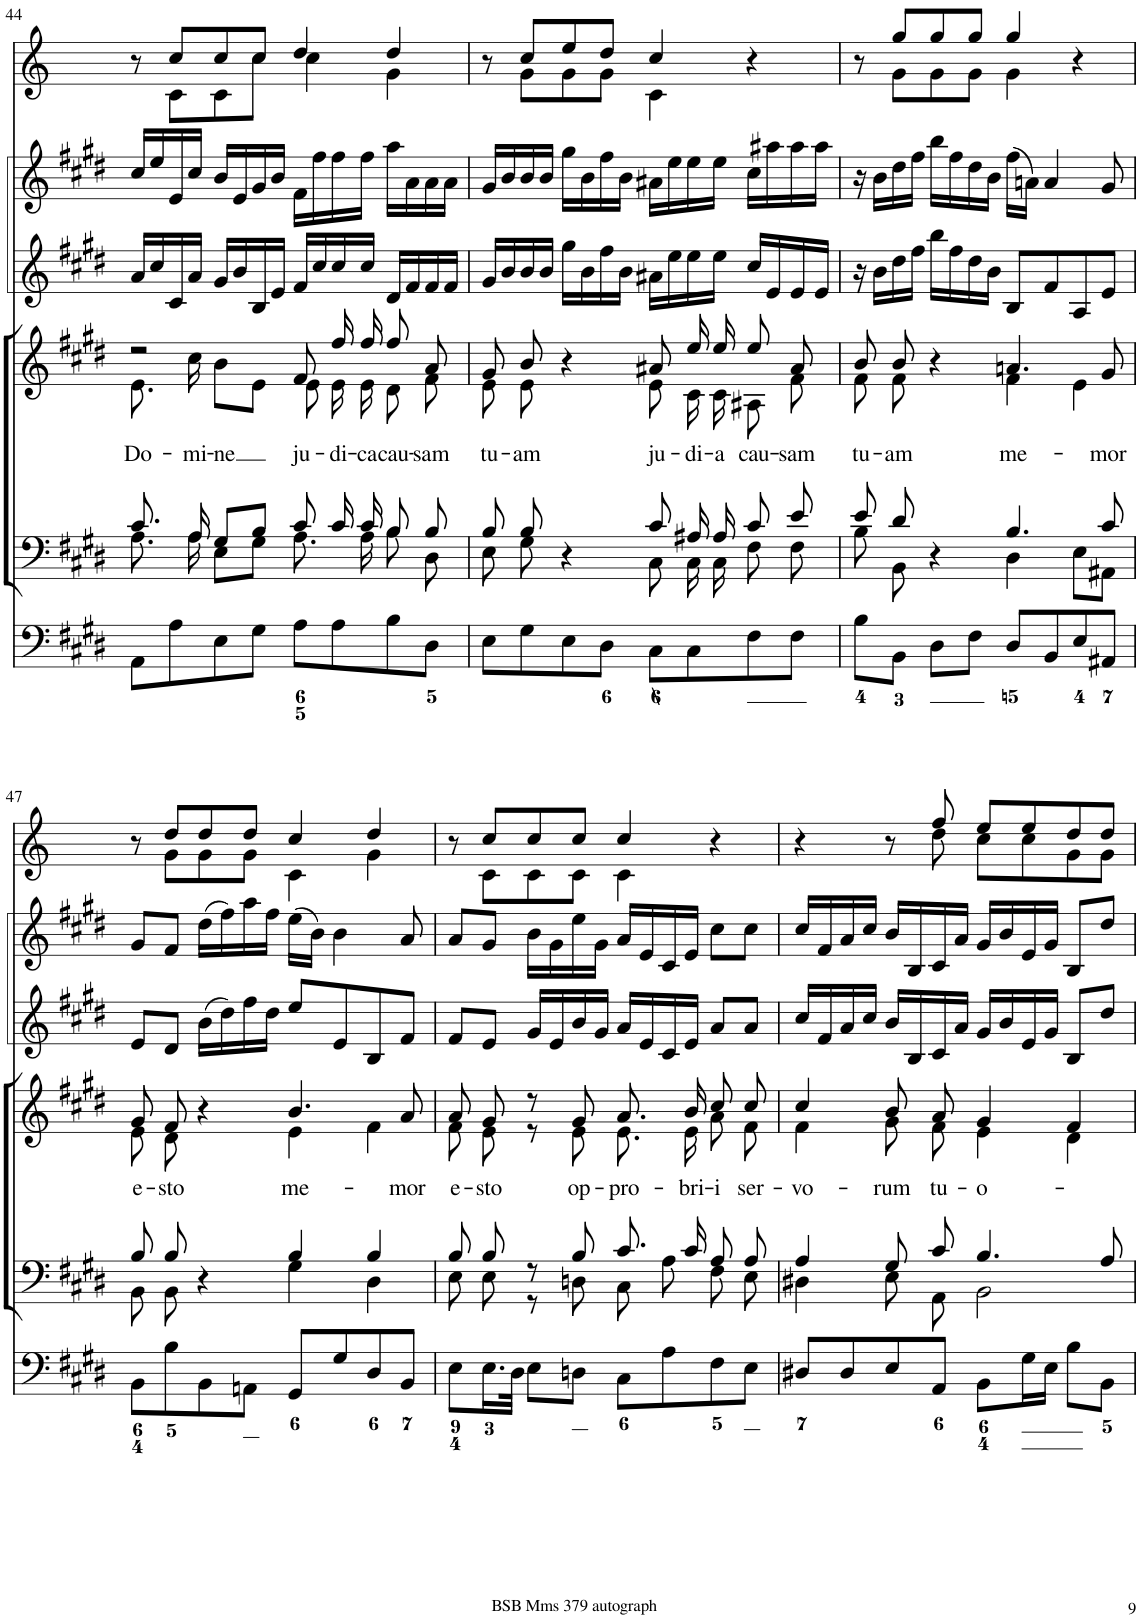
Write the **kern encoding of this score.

**kern	**kern	**kern	**text	**kern	**kern	**kern
*part6	*part5	*part4	*part4	*part3	*part2	*part1
*staff6	*staff5	*staff4	*staff4	*staff3	*staff2	*staff1
*I"Organ	*I"Voice	*I"Voice	*	*I"Violin	*I"Violini	*I"Corni in E
*	*	*	*	*I'Vln	*I'Vln	*
!!LO:PB:g=z
*clefF4	*clefF4	*clefG2	*	*clefG2	*clefG2	*clefG2
*	*	*	*	*	*	*Trd5c8
*k[f#c#g#d#]	*k[f#c#g#d#]	*k[f#c#g#d#]	*	*k[f#c#g#d#]	*k[f#c#g#d#]	*k[]
*M4/4	*M4/4	*M4/4	*	*M4/4	*M4/4	*M4/4
*met(c)	*met(c)	*met(c)	*	*met(c)	*met(c)	*met(c)
=44	=44	=44	=44	=44	=44	=44
*	*^	*^	*	*	*	*
!	!	!	!	!	!LO:LY:b	!	!	!
*	*	*	*	*	*	*	*	*^
8AA\L	8.c#/	8.A\	2r	8.e\	Do-	16a/LL	16cc#/LL	8r	8ryy
.	.	.	.	.	.	16cc#/	16ee/	.	.
8A\	.	.	.	.	.	16c#/	16e/	8cc/L	8c\L
!	!	!	!	!	!LO:LY:b	!	!	!	!
.	16A/	16A\	.	16cc#\	-mi-	16a/JJ	16cc#/JJ	.	.
!	!	!	!	!	!LO:LY:b	!	!	!	!
8E\	8G#/L	8E\L	.	8b\L	-ne	16g#/LL	16b/LL	8cc/	8c\
.	.	.	.	.	.	16b/	16e/	.	.
8G#\J	8B/J	8G#\J	.	8e\J	.	16B/	16g#/	8cc/J	8cc\J
.	.	.	.	.	.	16e/JJ	16b/JJ	.	.
!	!	!	!	!	!LO:LY:b	!	!	!	!
8A\L	8c#/	8.A\	8f#/	8e\	ju-	16f#/LL	16f#\LL	4dd/	4cc\
.	.	.	.	.	.	16cc#/	16ff#\	.	.
!	!	!	!	!	!LO:LY:b	!	!	!	!
8A\	16c#/	.	16ff#/	16e\	-di-	16cc#/	16ff#\	.	.
!	!	!	!	!	!LO:LY:b	!	!	!	!
.	16c#/	16A\	16ff#/	16e\	-ca	16cc#/JJ	16ff#\JJ	.	.
!	!	!	!	!	!LO:LY:b	!	!	!	!
8B\	8B/	8B\	8ff#/	8d#\	cau-	16d#/LL	16aa\LL	4dd/	4g\
.	.	.	.	.	.	16f#/	16a\	.	.
!	!	!	!	!	!LO:LY:b	!	!	!	!
8D#\J	8B/	8D#\	8a/	8f#\	-sam	16f#/	16a\	.	.
.	.	.	.	.	.	16f#/JJ	16a\JJ	.	.
=45	=45	=45	=45	=45	=45	=45	=45	=45	=45
!	!	!	!	!	!LO:LY:b	!	!	!	!
8E\L	8B/	8E\	8g#/	8e\	tu-	16g#/LL	16g#/LL	8r	8ryy
.	.	.	.	.	.	16b/	16b/	.	.
!	!	!	!	!	!LO:LY:b	!	!	!	!
8G#\	8B/	8G#\	8b/	8e\	-am	16b/	16b/	8cc/L	8g\L
.	.	.	.	.	.	16b/JJ	16b/JJ	.	.
8E\	4r	4ryy	4r	4ryy	.	16gg#\LL	16gg#\LL	8ee/	8g\
.	.	.	.	.	.	16b\	16b\	.	.
8D#\J	.	.	.	.	.	16ff#\	16ff#\	8dd/J	8g\J
.	.	.	.	.	.	16b\JJ	16b\JJ	.	.
!	!	!	!	!	!LO:LY:b	!	!	!	!
8C#\L	8c#/	8C#\	8a#X/	8e\	ju-	16a#X\LL	16a#X\LL	4cc/	4c\
.	.	.	.	.	.	16ee\	16ee\	.	.
!	!	!	!	!	!LO:LY:b	!	!	!	!
8C#\	16A#X/	16C#\	16ee/	16c#\	-di-	16ee\	16ee\	.	.
!	!	!	!	!	!LO:LY:b	!	!	!	!
.	16A#/	16C#\	16ee/	16c#\	-a	16ee\JJ	16ee\JJ	.	.
!	!	!	!	!	!LO:LY:b	!	!	!	!
8F#\	8c#/	8F#\	8ee/	8A#X\	cau-	16cc#/LL	16cc#\LL	4r	4ryy
.	.	.	.	.	.	16e/	16aa#X\	.	.
!	!	!	!	!	!LO:LY:b	!	!	!	!
8F#\J	8e/	8F#\	8a#/	8f#\	-sam	16e/	16aa#\	.	.
.	.	.	.	.	.	16e/JJ	16aa#\JJ	.	.
=46	=46	=46	=46	=46	=46	=46	=46	=46	=46
!	!	!	!	!	!LO:LY:b	!	!	!	!
8B\L	8e/	8B\	8b/	8f#\	tu-	16r	16r	8r	8ryy
.	.	.	.	.	.	16b\LL	16b\LL	.	.
!	!	!	!	!	!LO:LY:b	!	!	!	!
8BB\J	8d#/	8BB\	8b/	8f#\	-am	16dd#\	16dd#\	8gg/L	8g\L
.	.	.	.	.	.	16ff#\JJ	16ff#\JJ	.	.
8D#\L	4r	4ryy	4r	4ryy	.	16bb\LL	16bb\LL	8gg/	8g\
.	.	.	.	.	.	16ff#\	16ff#\	.	.
8F#\J	.	.	.	.	.	16dd#\	16dd#\	8gg/J	8g\J
.	.	.	.	.	.	16b\JJ	16b\JJ	.	.
!	!	!	!	!	!LO:LY:b	!	!	!	!
8D#/L	4.B/	4D#\	4.an/	4f#\	me-	8B/L	(16ff#\LL	4gg/	4g\
.	.	.	.	.	.	.	16an\JJ)	.	.
8BB/	.	.	.	.	.	8f#/	4a/	.	.
8E/	.	8E\L	.	4e\	.	8A/	.	4r	4ryy
!	!	!	!	!	!LO:LY:b	!	!	!	!
8AA#X/J	8c#/	8AA#X\J	8g#/	.	-mor	8e/J	8g#/	.	.
!!LO:LB:g=z	!!
=47	=47	=47	=47	=47	=47	=47	=47	=47	=47
!	!	!	!	!	!LO:LY:b	!	!	!	!
8BB\L	8B/	8BB\	8g#/	8e\	e-	8e/L	8g#/L	8r	8ryy
!	!	!	!	!	!LO:LY:b	!	!	!	!
8B\	8B/	8BB\	8f#/	8d#\	-sto	8d#/J	8f#/J	8dd/L	8g\L
8BB\	4r	4ryy	4r	4ryy	.	(16b\LL	(16dd#\LL	8dd/	8g\
.	.	.	.	.	.	16dd#\)	16ff#\)	.	.
8AAn\J	.	.	.	.	.	16ff#\	16aa\	8dd/J	8g\J
.	.	.	.	.	.	16dd#\JJ	16ff#\JJ	.	.
!	!	!	!	!	!LO:LY:b	!	!	!	!
8GG#/L	4B/	4G#\	4.b/	4e\	me-	8ee/L	(16ee\LL	4cc/	4c\
.	.	.	.	.	.	.	16b\JJ)	.	.
8G#/	.	.	.	.	.	8e/	4b\	.	.
8D#/	4B/	4D#\	.	4f#\	.	8B/	.	4dd/	4g\
!	!	!	!	!	!LO:LY:b	!	!	!	!
8BB/J	.	.	8a/	.	-mor	8f#/J	8a/	.	.
=48	=48	=48	=48	=48	=48	=48	=48	=48	=48
!	!	!	!	!	!LO:LY:b	!	!	!	!
8E\L	8B/	8E\	8a/	8f#\	e-	8f#/L	8a/L	8r	8ryy
!	!	!	!	!	!LO:LY:b	!	!	!	!
16.E\L	8B/	8E\	8g#/	8e\	-sto	8e/J	8g#/J	8cc/L	8c\L
32D#\JJk	.	.	.	.	.	.	.	.	.
8E\L	8r	8r	8r	8r	.	16g#/LL	16b\LL	8cc/	8c\
.	.	.	.	.	.	16e/	16g#\	.	.
!	!	!	!	!	!LO:LY:b	!	!	!	!
8Dn\J	8B/	8Dn\	8g#/	8e\	op-	16b/	16ee\	8cc/J	8c\J
.	.	.	.	.	.	16g#/JJ	16g#\JJ	.	.
!	!	!	!	!	!LO:LY:b	!	!	!	!
8C#\L	8.c#/	8C#\	8.a/	8.e\	-pro-	16a/LL	16a/LL	4cc/	4c\
.	.	.	.	.	.	16e/	16e/	.	.
8A\	.	8A\	.	.	.	16c#/	16c#/	.	.
!	!	!	!	!	!LO:LY:b	!	!	!	!
.	16c#/	.	16b/	16e\	-bri-	16e/JJ	16e/JJ	.	.
!	!	!	!	!	!LO:LY:b	!	!	!	!
8F#\	8A/	8F#\	8cc#/	8a\	-i	8a/L	8cc#\L	4r	4ryy
!	!	!	!	!	!LO:LY:b	!	!	!	!
8E\J	8A/	8E\	8cc#/	8f#\	ser-	8a/J	8cc#\J	.	.
=49	=49	=49	=49	=49	=49	=49	=49	=49	=49
!	!	!	!	!	!LO:LY:b	!	!	!	!
8D#X/L	4A/	4D#X\	4cc#/	4f#\	-vo-	16cc#/LL	16cc#/LL	4r	4.ryy
.	.	.	.	.	.	16f#/	16f#/	.	.
8D#/	.	.	.	.	.	16a/	16a/	.	.
.	.	.	.	.	.	16cc#/JJ	16cc#/JJ	.	.
!	!	!	!	!	!LO:LY:b	!	!	!	!
8E/	8G#/	8E\	8b/	8g#\	-rum	16b/LL	16b/LL	8r	.
.	.	.	.	.	.	16B/	16B/	.	.
!	!	!	!	!	!LO:LY:b	!	!	!	!
8AA/J	8c#/	8AA\	8a/	8f#\	tu-	16c#/	16c#/	8ff/	8dd\
.	.	.	.	.	.	16a/JJ	16a/JJ	.	.
!	!	!	!	!	!LO:LY:b	!	!	!	!
8BB\L	4.B/	2BB\	4g#/	4e\	-o-	16g#/LL	16g#/LL	8ee/L	8cc\L
.	.	.	.	.	.	16b/	16b/	.	.
16G#\L	.	.	.	.	.	16e/	16e/	8ee/	8cc\
16E\JJ	.	.	.	.	.	16g#/JJ	16g#/JJ	.	.
8B\L	.	.	4f#/	4d#\	.	8B/L	8B/L	8dd/	8g\
8BB\J	8A/	.	.	.	.	8dd#/J	8dd#/J	8dd/J	8g\J
*	*v	*v	*	*	*	*	*	*v	*v
*	*	*v	*v	*	*	*	*
=	=	=	=	=	=	=
*-	*-	*-	*-	*-	*-	*-
